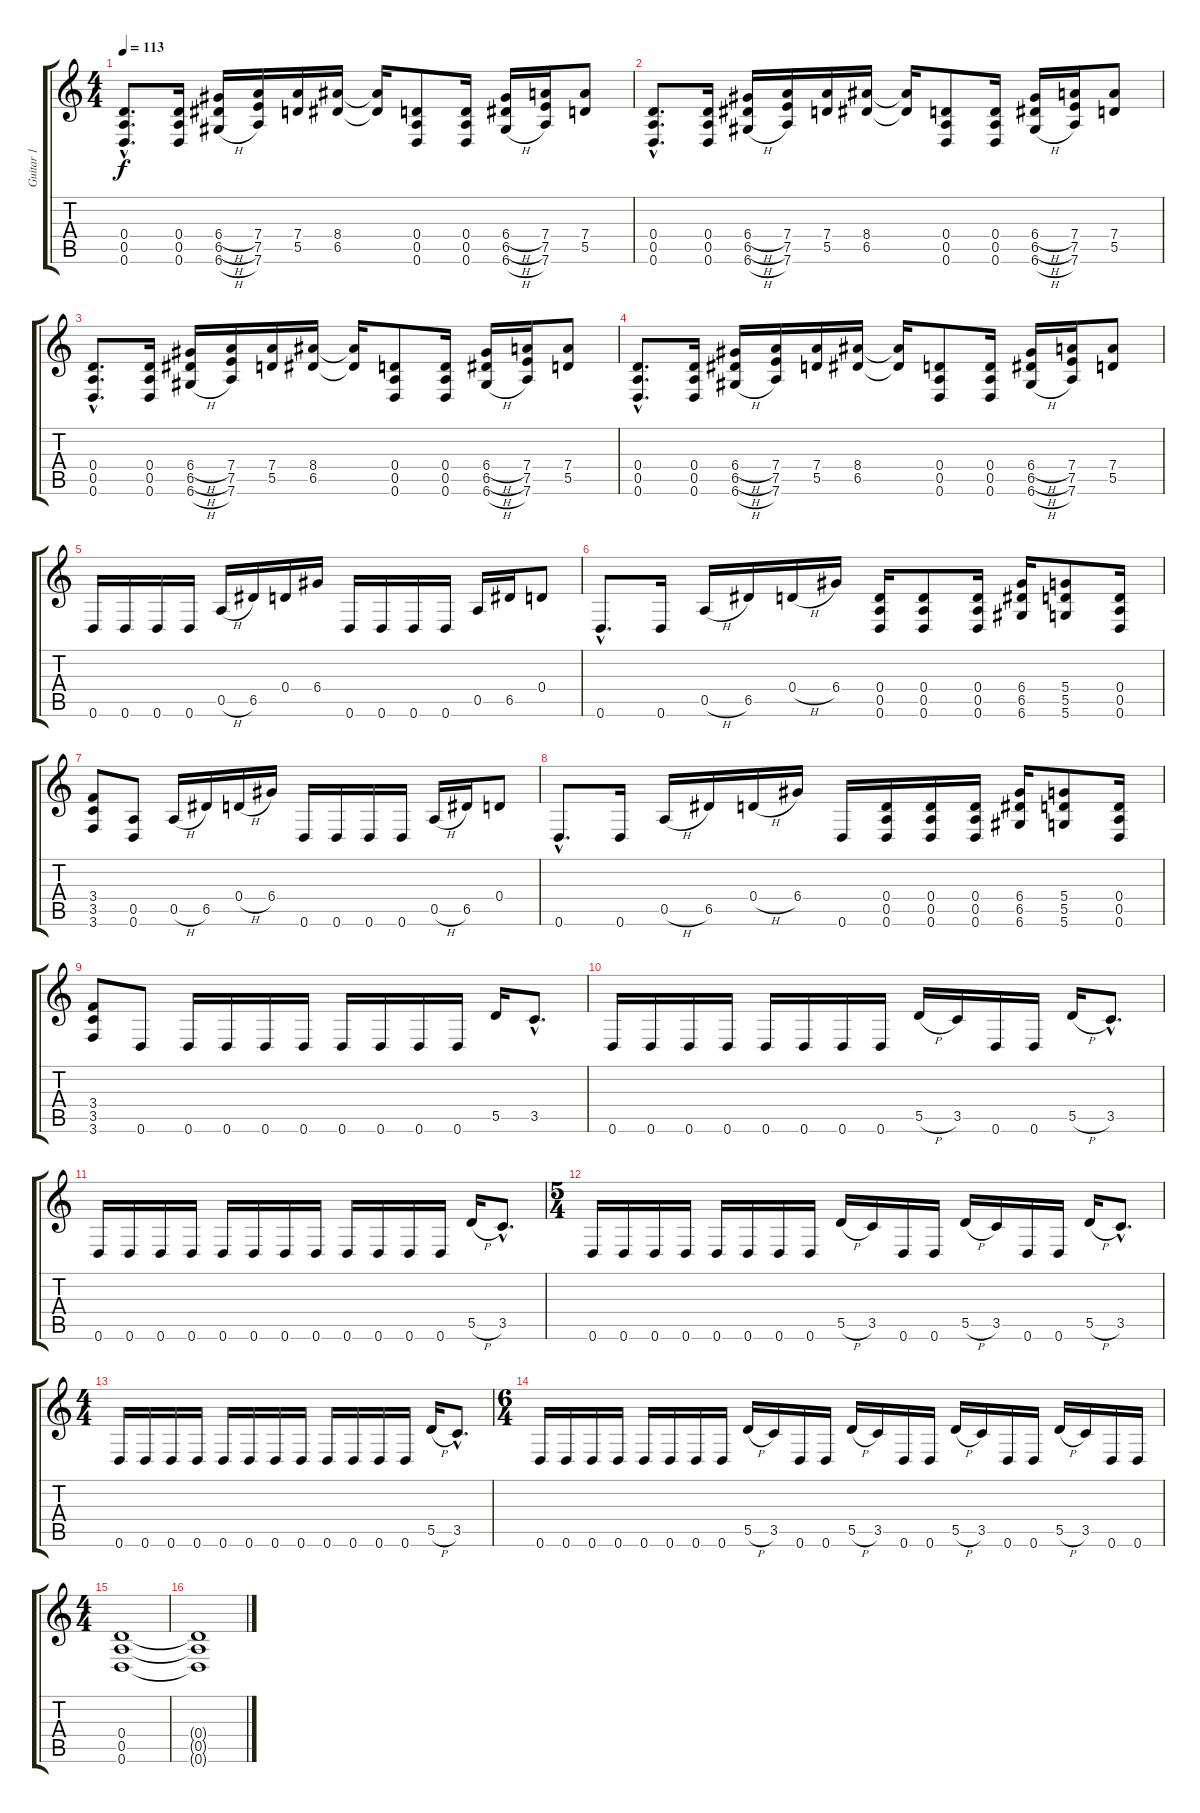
\track ("Guitar 1" "Guitar 1") {instrument distortionguitar}
\staff {score tabs}
\tuning (E4 B3 G3 D3 A2 D2) {hide}
\ts (4 4)
\tempo 113
\clef g2
\ks c
(0.4{hac} 0.5{hac} 0.6{hac}).8{d dy f} (0.4 0.5 0.6).16 (6.4{h} 6.5{h} 6.6{h}).16 (7.4 7.5 7.6).16 (7.4 5.5).16 (8.4 6.5).16 (8.4{t} 6.5{t}).16 (0.4 0.5 0.6).8 (0.4 0.5 0.6).16 (6.4{h} 6.5{h} 6.6{h}).16 (7.4 7.5 7.6).16 (7.4 5.5).8 |
(0.4{hac} 0.5{hac} 0.6{hac}).8{d} (0.4 0.5 0.6).16 (6.4{h} 6.5{h} 6.6{h}).16 (7.4 7.5 7.6).16 (7.4 5.5).16 (8.4 6.5).16 (8.4{t} 6.5{t}).16 (0.4 0.5 0.6).8 (0.4 0.5 0.6).16 (6.4{h} 6.5{h} 6.6{h}).16 (7.4 7.5 7.6).16 (7.4 5.5).8 |
(0.4{hac} 0.5{hac} 0.6{hac}).8{d} (0.4 0.5 0.6).16 (6.4{h} 6.5{h} 6.6{h}).16 (7.4 7.5 7.6).16 (7.4 5.5).16 (8.4 6.5).16 (8.4{t} 6.5{t}).16 (0.4 0.5 0.6).8 (0.4 0.5 0.6).16 (6.4{h} 6.5{h} 6.6{h}).16 (7.4 7.5 7.6).16 (7.4 5.5).8 |
(0.4{hac} 0.5{hac} 0.6{hac}).8{d} (0.4 0.5 0.6).16 (6.4{h} 6.5{h} 6.6{h}).16 (7.4 7.5 7.6).16 (7.4 5.5).16 (8.4 6.5).16 (8.4{t} 6.5{t}).16 (0.4 0.5 0.6).8 (0.4 0.5 0.6).16 (6.4{h} 6.5{h} 6.6{h}).16 (7.4 7.5 7.6).16 (7.4 5.5).8 |
0.6.16 0.6.16 0.6.16 0.6.16 0.5{h}.16 6.5.16 0.4.16 6.4.16 0.6.16 0.6.16 0.6.16 0.6.16 0.5.16 6.5.16 0.4.8 |
0.6{hac}.8{d} 0.6.16 0.5{h}.16 6.5.16 0.4{h}.16 6.4.16 (0.4 0.5 0.6).16 (0.4 0.5 0.6).8 (0.4 0.5 0.6).16 (6.4 6.5 6.6).16 (5.4 5.5 5.6).8 (0.4 0.5 0.6).16 |
(3.4 3.5 3.6).8 (0.5 0.6).8 0.5{h}.16 6.5.16 0.4{h}.16 6.4.16 0.6.16 0.6.16 0.6.16 0.6.16 0.5{h}.16 6.5.16 0.4.8 |
0.6{hac}.8{d} 0.6.16 0.5{h}.16 6.5.16 0.4{h}.16 6.4.16 0.6.16 (0.4 0.5 0.6).16 (0.4 0.5 0.6).16 (0.4 0.5 0.6).16 (6.4 6.5 6.6).16 (5.4 5.5 5.6).8 (0.4 0.5 0.6).16 |
(3.4 3.5 3.6).8 0.6.8 0.6.16 0.6.16 0.6.16 0.6.16 0.6.16 0.6.16 0.6.16 0.6.16 5.5.16 3.5{hac}.8{d} |
0.6.16 0.6.16 0.6.16 0.6.16 0.6.16 0.6.16 0.6.16 0.6.16 5.5{h}.16 3.5.16 0.6.16 0.6.16 5.5{h}.16 3.5{hac}.8{d} |
0.6.16 0.6.16 0.6.16 0.6.16 0.6.16 0.6.16 0.6.16 0.6.16 0.6.16 0.6.16 0.6.16 0.6.16 5.5{h}.16 3.5{hac}.8{d} |
\ts (5 4)
0.6.16 0.6.16 0.6.16 0.6.16 0.6.16 0.6.16 0.6.16 0.6.16 5.5{h}.16 3.5.16 0.6.16 0.6.16 5.5{h}.16 3.5.16 0.6.16 0.6.16 5.5{h}.16 3.5{hac}.8{d} |
\ts (4 4)
0.6.16 0.6.16 0.6.16 0.6.16 0.6.16 0.6.16 0.6.16 0.6.16 0.6.16 0.6.16 0.6.16 0.6.16 5.5{h}.16 3.5{hac}.8{d} |
\ts (6 4)
0.6.16 0.6.16 0.6.16 0.6.16 0.6.16 0.6.16 0.6.16 0.6.16 5.5{h}.16 3.5.16 0.6.16 0.6.16 5.5{h}.16 3.5.16 0.6.16 0.6.16 5.5{h}.16 3.5.16 0.6.16 0.6.16 5.5{h}.16 3.5.16 0.6.16 0.6.16 |
\ts (4 4)
(0.4 0.5 0.6).1 |
(0.4{t} 0.5{t} 0.6{t}).1
